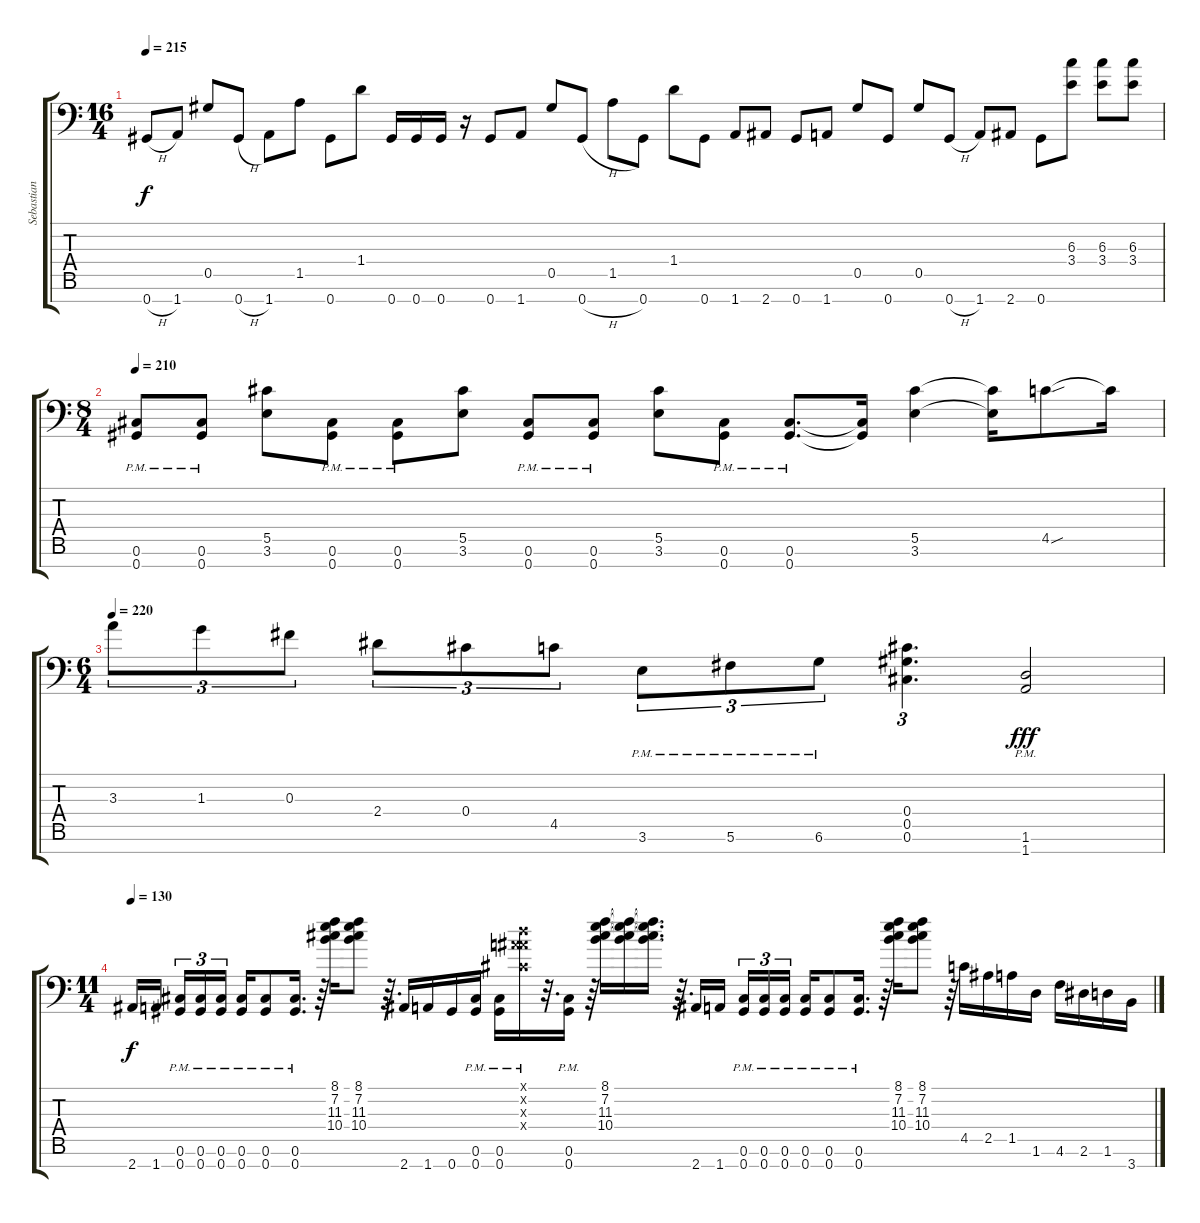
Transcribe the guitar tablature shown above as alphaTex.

\track ("Sebastian Chaput" "Sebastian ") {instrument distortionguitar}
\staff {score tabs}
\tuning (F3 A3 Gb3 Db3 Ab2 Db2 Ab1) {hide}
\ts (16 4)
\tempo 215
\clef f4
\ks c
0.7{h}.8{dy f instrument distortionguitar} 1.7.8 0.5.8 0.7{h}.8 1.7.8 1.5.8 0.7.8 1.4.8 0.7.16 0.7.16 0.7.16 r.16 0.7.8 1.7.8 0.5.8 0.7{h}.8 1.5.8 0.7.8 1.4.8 0.7.8 1.7.8 2.7.8 0.7.8 1.7.8 0.5.8 0.7.8 0.5.8 0.7{h}.8 1.7.8 2.7.8 0.7.8 (6.3 3.4).8{volume 13} (6.3 3.4).8 (6.3 3.4).8 |
\ts (8 4)
\tempo 210
(0.6{pm} 0.7{pm}).8{instrument distortionguitar} (0.6{pm} 0.7{pm}).8 (5.5 3.6).8 (0.6{pm} 0.7{pm}).8 (0.6{pm} 0.7{pm}).8 (5.5 3.6).8 (0.6{pm} 0.7{pm}).8 (0.6{pm} 0.7{pm}).8 (5.5 3.6).8 (0.6{pm} 0.7{pm}).8 (0.6{pm} 0.7{pm}).8{d} (0.6{t} 0.7{t}).16 (5.5 3.6).4 (5.5{t} 3.6{t}).16 4.5{sou}.8 4.5{t}.16 |
\ts (6 4)
\tempo 220
3.3.8{tu (3 2)} 1.3.8{tu (3 2)} 0.3.8{tu (3 2)} 2.4.8{tu (3 2)} 0.4.8{tu (3 2)} 4.5.8{tu (3 2)} 3.6{pm}.8{tu (3 2)} 5.6{pm}.8{tu (3 2)} 6.6{pm}.8{tu (3 2)} (0.4 0.5 0.6).4{d tu (3 2)} (1.6{pm} 1.7{pm}).2{dy fff} |
\ts (11 4)
\tempo 130
2.7.16{dy f volume 13} 1.7.16{beam splitsecondary} (0.6{pm} 0.7{pm}).16{tu (3 2)} (0.6{pm} 0.7{pm}).16{tu (3 2)} (0.6{pm} 0.7{pm}).16{tu (3 2)} (0.6{pm} 0.7{pm}).16 (0.6{pm} 0.7{pm}).8 (0.6{pm} 0.7{pm}).16{d} r.64 (8.1 7.2 11.3 10.4).16{volume 10 instrument distortionguitar} (8.1 7.2 11.3 10.4).8 r.64{d} 2.7.16{volume 13 instrument distortionguitar} 1.7.16 0.7.16 (0.6{pm} 0.7{pm}).16 (0.6{pm} 0.7{pm}).16 (5.1{pm x} 5.2{x} 3.3{x} 0.4{x}).16{instrument distortionguitar} r.32{d} (0.6{pm} 0.7{pm}).16{instrument distortionguitar} r.64 (8.1 7.2 11.3 10.4).16{volume 10 instrument distortionguitar} (8.1{t} 7.2{t} 11.3{t} 10.4{t}).16 (8.1{t} 7.2{t} 11.3{t} 10.4{t}).16{d} r.64{d} 2.7.16{volume 13 instrument distortionguitar} 1.7.16{beam splitsecondary} (0.6{pm} 0.7{pm}).16{tu (3 2)} (0.6{pm} 0.7{pm}).16{tu (3 2)} (0.6{pm} 0.7{pm}).16{tu (3 2)} (0.6{pm} 0.7{pm}).16 (0.6{pm} 0.7{pm}).8 (0.6{pm} 0.7{pm}).16{d} r.64 (8.1 7.2 11.3 10.4).16{volume 10 instrument distortionguitar} (8.1 7.2 11.3 10.4).8 r.64 4.5.16{volume 12 instrument distortionguitar} 2.5.16 1.5.16 1.6.16 4.6.16 2.6.16 1.6.16 3.7.16
